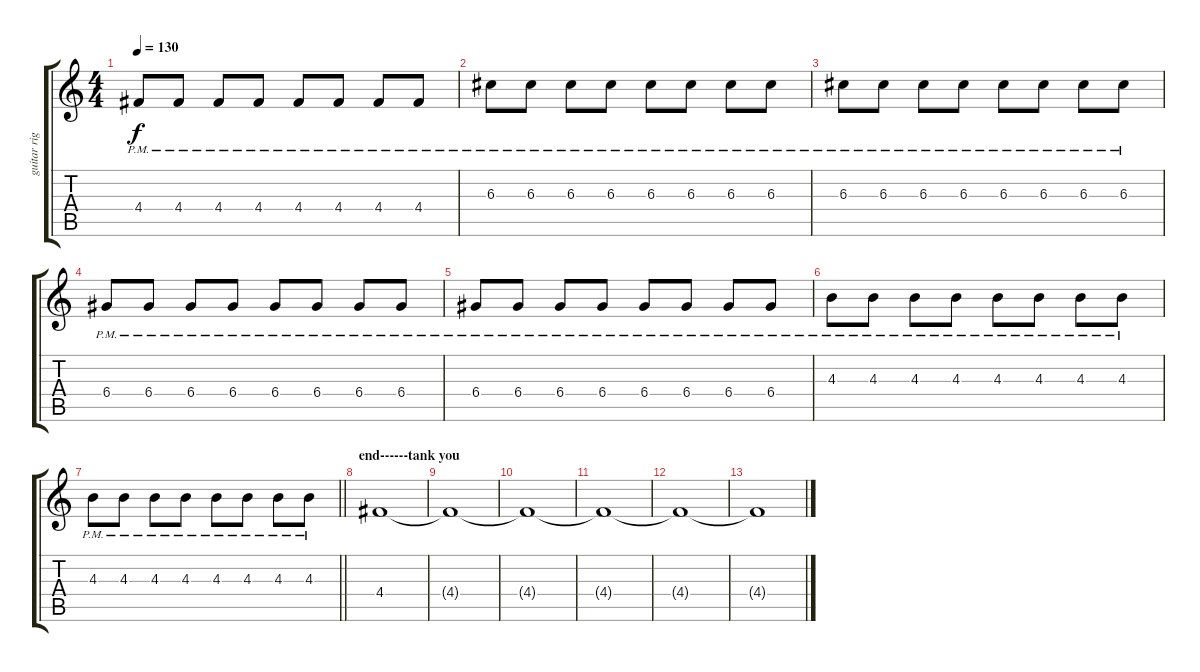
\track ("guitar right" "guitar rig") {instrument electricguitarmuted}
\staff {score tabs}
\tuning (E4 B3 G3 D3 A2 E2) {hide}
\ts (4 4)
\tempo 130
\clef g2
\ks c
4.4{pm}.8{dy f} 4.4{pm}.8 4.4{pm}.8 4.4{pm}.8 4.4{pm}.8 4.4{pm}.8 4.4{pm}.8 4.4{pm}.8 |
6.3{pm}.8 6.3{pm}.8 6.3{pm}.8 6.3{pm}.8 6.3{pm}.8 6.3{pm}.8 6.3{pm}.8 6.3{pm}.8 |
6.3{pm}.8 6.3{pm}.8 6.3{pm}.8 6.3{pm}.8 6.3{pm}.8 6.3{pm}.8 6.3{pm}.8 6.3{pm}.8 |
6.4{pm}.8 6.4{pm}.8 6.4{pm}.8 6.4{pm}.8 6.4{pm}.8 6.4{pm}.8 6.4{pm}.8 6.4{pm}.8 |
6.4{pm}.8 6.4{pm}.8 6.4{pm}.8 6.4{pm}.8 6.4{pm}.8 6.4{pm}.8 6.4{pm}.8 6.4{pm}.8 |
4.3{pm}.8 4.3{pm}.8 4.3{pm}.8 4.3{pm}.8 4.3{pm}.8 4.3{pm}.8 4.3{pm}.8 4.3{pm}.8 |
\barLineRight lightlight
4.3{pm}.8 4.3{pm}.8{txt ""} 4.3{pm}.8 4.3{pm}.8 4.3{pm}.8 4.3{pm}.8 4.3{pm}.8 4.3{pm}.8 |
\section ("" "end------tank you")
4.4.1{txt ""} |
4.4{t}.1 |
4.4{t}.1{volume 0} |
4.4{t}.1 |
4.4{t}.1 |
4.4{t}.1
